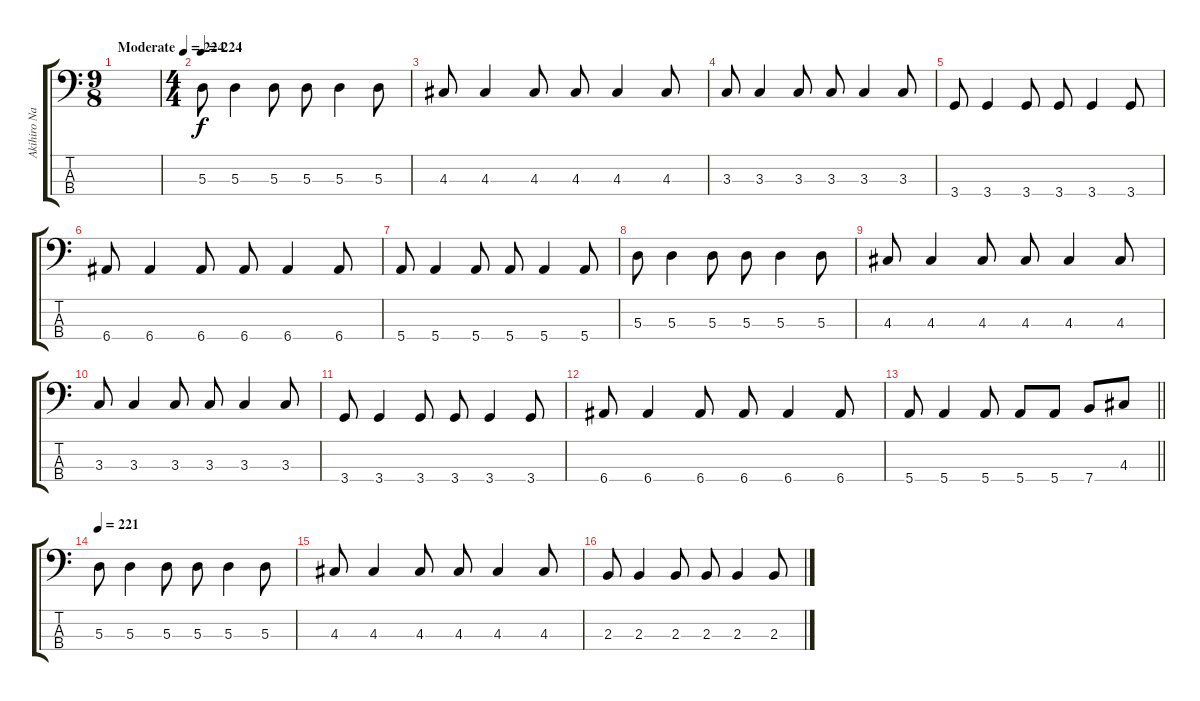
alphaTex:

\track ("Akihiro Nanba" "Akihiro Na") {instrument electricbasspick}
\staff {score tabs}
\tuning (G2 D2 A1 E1) {hide}
\ts (9 8)
\tempo (224 "Moderate")
\tempo 260
\tempo (224 "Moderate")
\clef f4
\ks c
|
\ts (4 4)
\tempo 224
5.3.8 5.3.4 5.3.8 5.3.8 5.3.4 5.3.8 |
4.3.8 4.3.4 4.3.8 4.3.8 4.3.4 4.3.8 |
3.3.8 3.3.4 3.3.8 3.3.8 3.3.4 3.3.8 |
3.4.8 3.4.4 3.4.8 3.4.8 3.4.4 3.4.8 |
6.4.8 6.4.4 6.4.8 6.4.8 6.4.4 6.4.8 |
5.4.8 5.4.4 5.4.8 5.4.8 5.4.4 5.4.8 |
5.3.8 5.3.4 5.3.8 5.3.8 5.3.4 5.3.8 |
4.3.8 4.3.4 4.3.8 4.3.8 4.3.4 4.3.8 |
3.3.8 3.3.4 3.3.8 3.3.8 3.3.4 3.3.8 |
3.4.8 3.4.4 3.4.8 3.4.8 3.4.4 3.4.8 |
6.4.8 6.4.4 6.4.8 6.4.8 6.4.4 6.4.8 |
\barLineRight lightlight
5.4.8 5.4.4 5.4.8 5.4.8 5.4.8 7.4.8 4.3.8 |
\section ("" "")
\tempo 221
5.3.8 5.3.4 5.3.8 5.3.8 5.3.4 5.3.8 |
4.3.8 4.3.4 4.3.8 4.3.8 4.3.4 4.3.8 |
2.3.8 2.3.4 2.3.8 2.3.8 2.3.4 2.3.8
